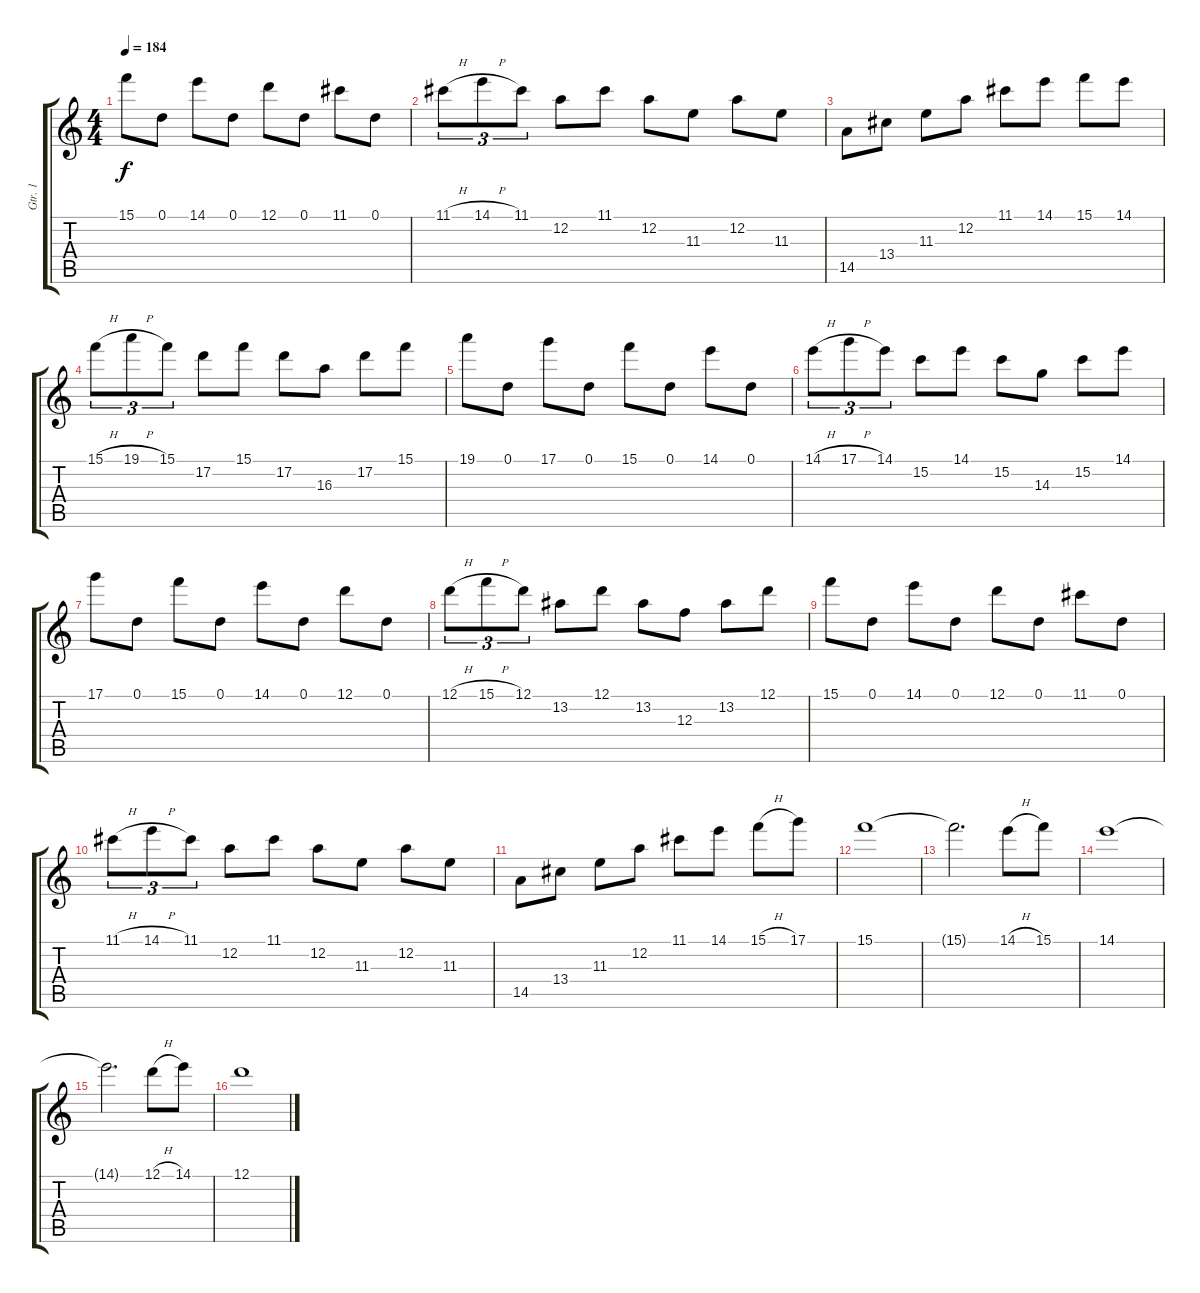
\track ("Gtr. 1" "Gtr. 1") {instrument overdrivenguitar}
\staff {score tabs}
\tuning (D4 A3 F3 C3 G2 C2) {hide}
\ts (4 4)
\tempo 184
\clef g2
\ks c
15.1.8{dy f} 0.1.8 14.1.8 0.1.8 12.1.8 0.1.8 11.1.8 0.1.8 |
11.1{h}.8{tu (3 2)} 14.1{h}.8{tu (3 2)} 11.1.8{tu (3 2)} 12.2.8 11.1.8 12.2.8 11.3.8 12.2.8 11.3.8 |
14.5.8 13.4.8 11.3.8 12.2.8 11.1.8 14.1.8 15.1.8 14.1.8 |
15.1{h}.8{tu (3 2)} 19.1{h}.8{tu (3 2)} 15.1.8{tu (3 2)} 17.2.8 15.1.8 17.2.8 16.3.8 17.2.8 15.1.8 |
19.1.8 0.1.8 17.1.8 0.1.8 15.1.8 0.1.8 14.1.8 0.1.8 |
14.1{h}.8{tu (3 2)} 17.1{h}.8{tu (3 2)} 14.1.8{tu (3 2)} 15.2.8 14.1.8 15.2.8 14.3.8 15.2.8 14.1.8 |
17.1.8 0.1.8 15.1.8 0.1.8 14.1.8 0.1.8 12.1.8 0.1.8 |
12.1{h}.8{tu (3 2)} 15.1{h}.8{tu (3 2)} 12.1.8{tu (3 2)} 13.2.8 12.1.8 13.2.8 12.3.8 13.2.8 12.1.8 |
15.1.8 0.1.8 14.1.8 0.1.8 12.1.8 0.1.8 11.1.8 0.1.8 |
11.1{h}.8{tu (3 2)} 14.1{h}.8{tu (3 2)} 11.1.8{tu (3 2)} 12.2.8 11.1.8 12.2.8 11.3.8 12.2.8 11.3.8 |
14.5.8 13.4.8 11.3.8 12.2.8 11.1.8 14.1.8 15.1{h}.8 17.1.8 |
15.1.1 |
15.1{t}.2{d} 14.1{h}.8 15.1.8 |
14.1.1 |
14.1{t}.2{d} 12.1{h}.8 14.1.8 |
12.1.1
